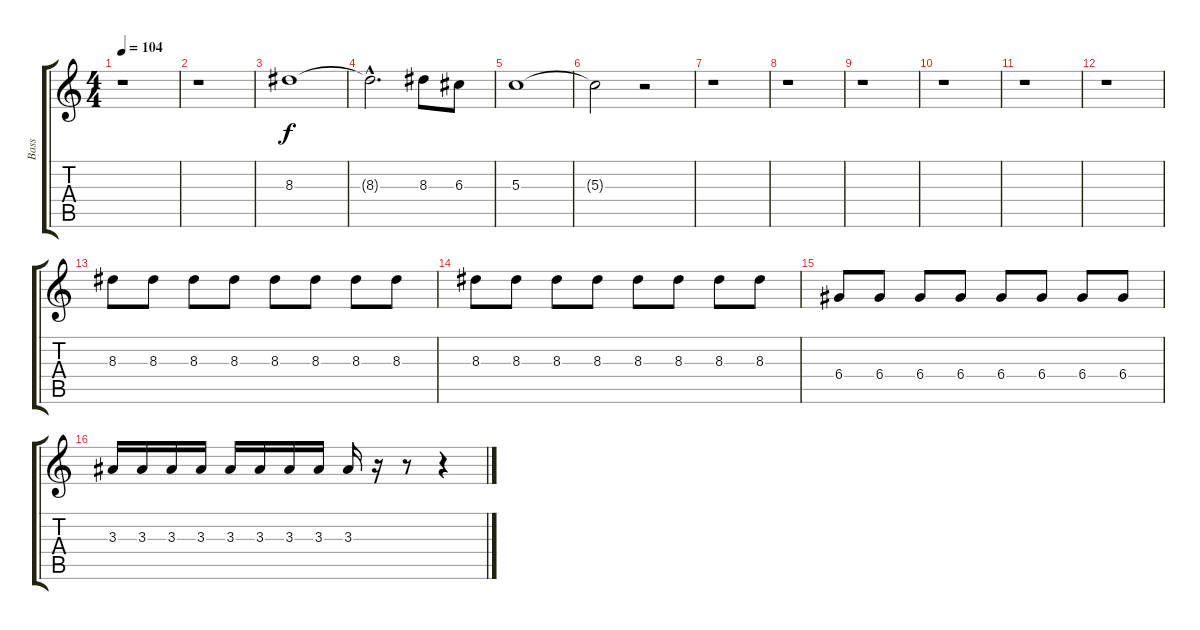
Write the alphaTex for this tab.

\track ("Bass" "Bass") {instrument fretlessbass}
\staff {score tabs}
\tuning (E4 B3 G3 D3 A2 E2) {hide}
\ts (4 4)
\tempo 104
\clef g2
\ks c
r.1{dy f} |
r.1 |
8.3.1 |
8.3{hac t}.2{d} 8.3.8 6.3.8 |
5.3.1 |
5.3{t}.2 r.2 |
r.1 |
r.1 |
r.1 |
r.1 |
r.1 |
r.1 |
8.3.8 8.3.8 8.3.8 8.3.8 8.3.8 8.3.8 8.3.8 8.3.8 |
8.3.8 8.3.8 8.3.8 8.3.8 8.3.8 8.3.8 8.3.8 8.3.8 |
6.4.8 6.4.8 6.4.8 6.4.8 6.4.8 6.4.8 6.4.8 6.4.8 |
3.3.16 3.3.16 3.3.16 3.3.16 3.3.16 3.3.16 3.3.16 3.3.16 3.3.16 r.16 r.8 r.4
